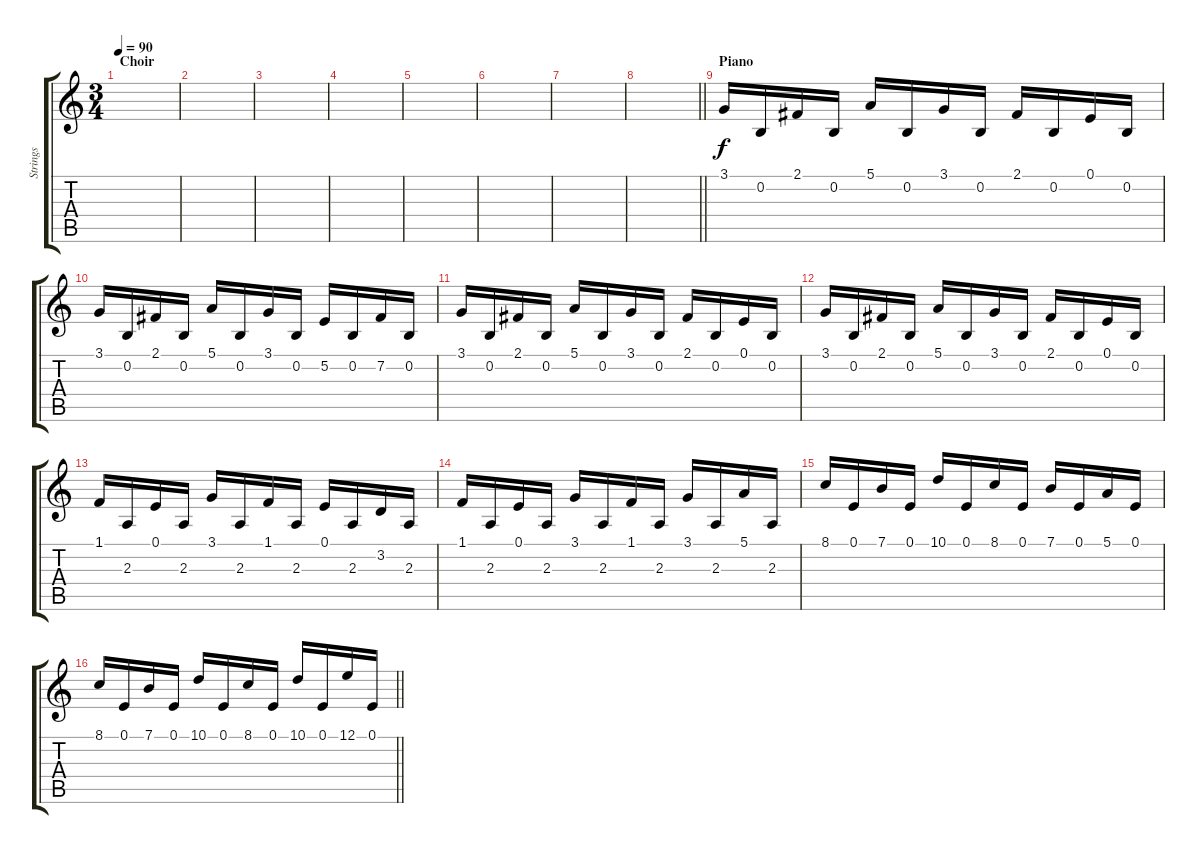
\track ("Strings" "Strings") {instrument stringensemble1}
\staff {score tabs}
\tuning (E4 B3 G3 D3 A2 E2) {hide}
\ts (3 4)
\section ("" "Choir")
\tempo 90
\clef g2
\ks c
|
|
|
|
|
|
|
\barLineRight lightlight
|
\section ("" "Piano")
3.1.16 0.2.16 2.1.16 0.2.16 5.1.16 0.2.16 3.1.16 0.2.16 2.1.16 0.2.16 0.1.16 0.2.16 |
3.1.16 0.2.16 2.1.16 0.2.16 5.1.16 0.2.16 3.1.16 0.2.16 5.2.16 0.2.16 7.2.16 0.2.16 |
3.1.16 0.2.16 2.1.16 0.2.16 5.1.16 0.2.16 3.1.16 0.2.16 2.1.16 0.2.16 0.1.16 0.2.16 |
3.1.16 0.2.16 2.1.16 0.2.16 5.1.16 0.2.16 3.1.16 0.2.16 2.1.16 0.2.16 0.1.16 0.2.16 |
1.1.16 2.3.16 0.1.16 2.3.16 3.1.16 2.3.16 1.1.16 2.3.16 0.1.16 2.3.16 3.2.16 2.3.16 |
1.1.16 2.3.16 0.1.16 2.3.16 3.1.16 2.3.16 1.1.16 2.3.16 3.1.16 2.3.16 5.1.16 2.3.16 |
8.1.16 0.1.16 7.1.16 0.1.16 10.1.16 0.1.16 8.1.16 0.1.16 7.1.16 0.1.16 5.1.16 0.1.16 |
\barLineRight lightlight
8.1.16 0.1.16 7.1.16 0.1.16 10.1.16 0.1.16 8.1.16 0.1.16 10.1.16 0.1.16 12.1.16 0.1.16
